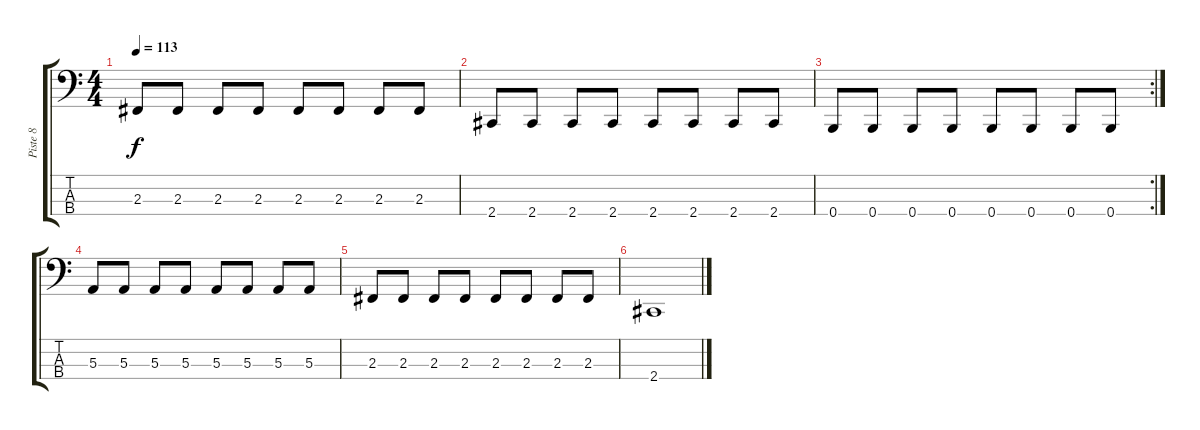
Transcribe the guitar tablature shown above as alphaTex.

\track ("Piste 8" "Piste 8") {instrument electricbasspick}
\staff {score tabs}
\tuning (D2 A1 E1 B0) {hide}
\ts (4 4)
\tempo 113
\clef f4
\ks c
2.3.8{dy f} 2.3.8 2.3.8 2.3.8 2.3.8 2.3.8 2.3.8 2.3.8 |
2.4.8 2.4.8 2.4.8 2.4.8 2.4.8 2.4.8 2.4.8 2.4.8 |
\rc 2
0.4.8 0.4.8 0.4.8 0.4.8 0.4.8 0.4.8 0.4.8 0.4.8 |
5.3.8 5.3.8 5.3.8 5.3.8 5.3.8 5.3.8 5.3.8 5.3.8 |
2.3.8 2.3.8 2.3.8 2.3.8 2.3.8 2.3.8 2.3.8 2.3.8 |
2.4.1
